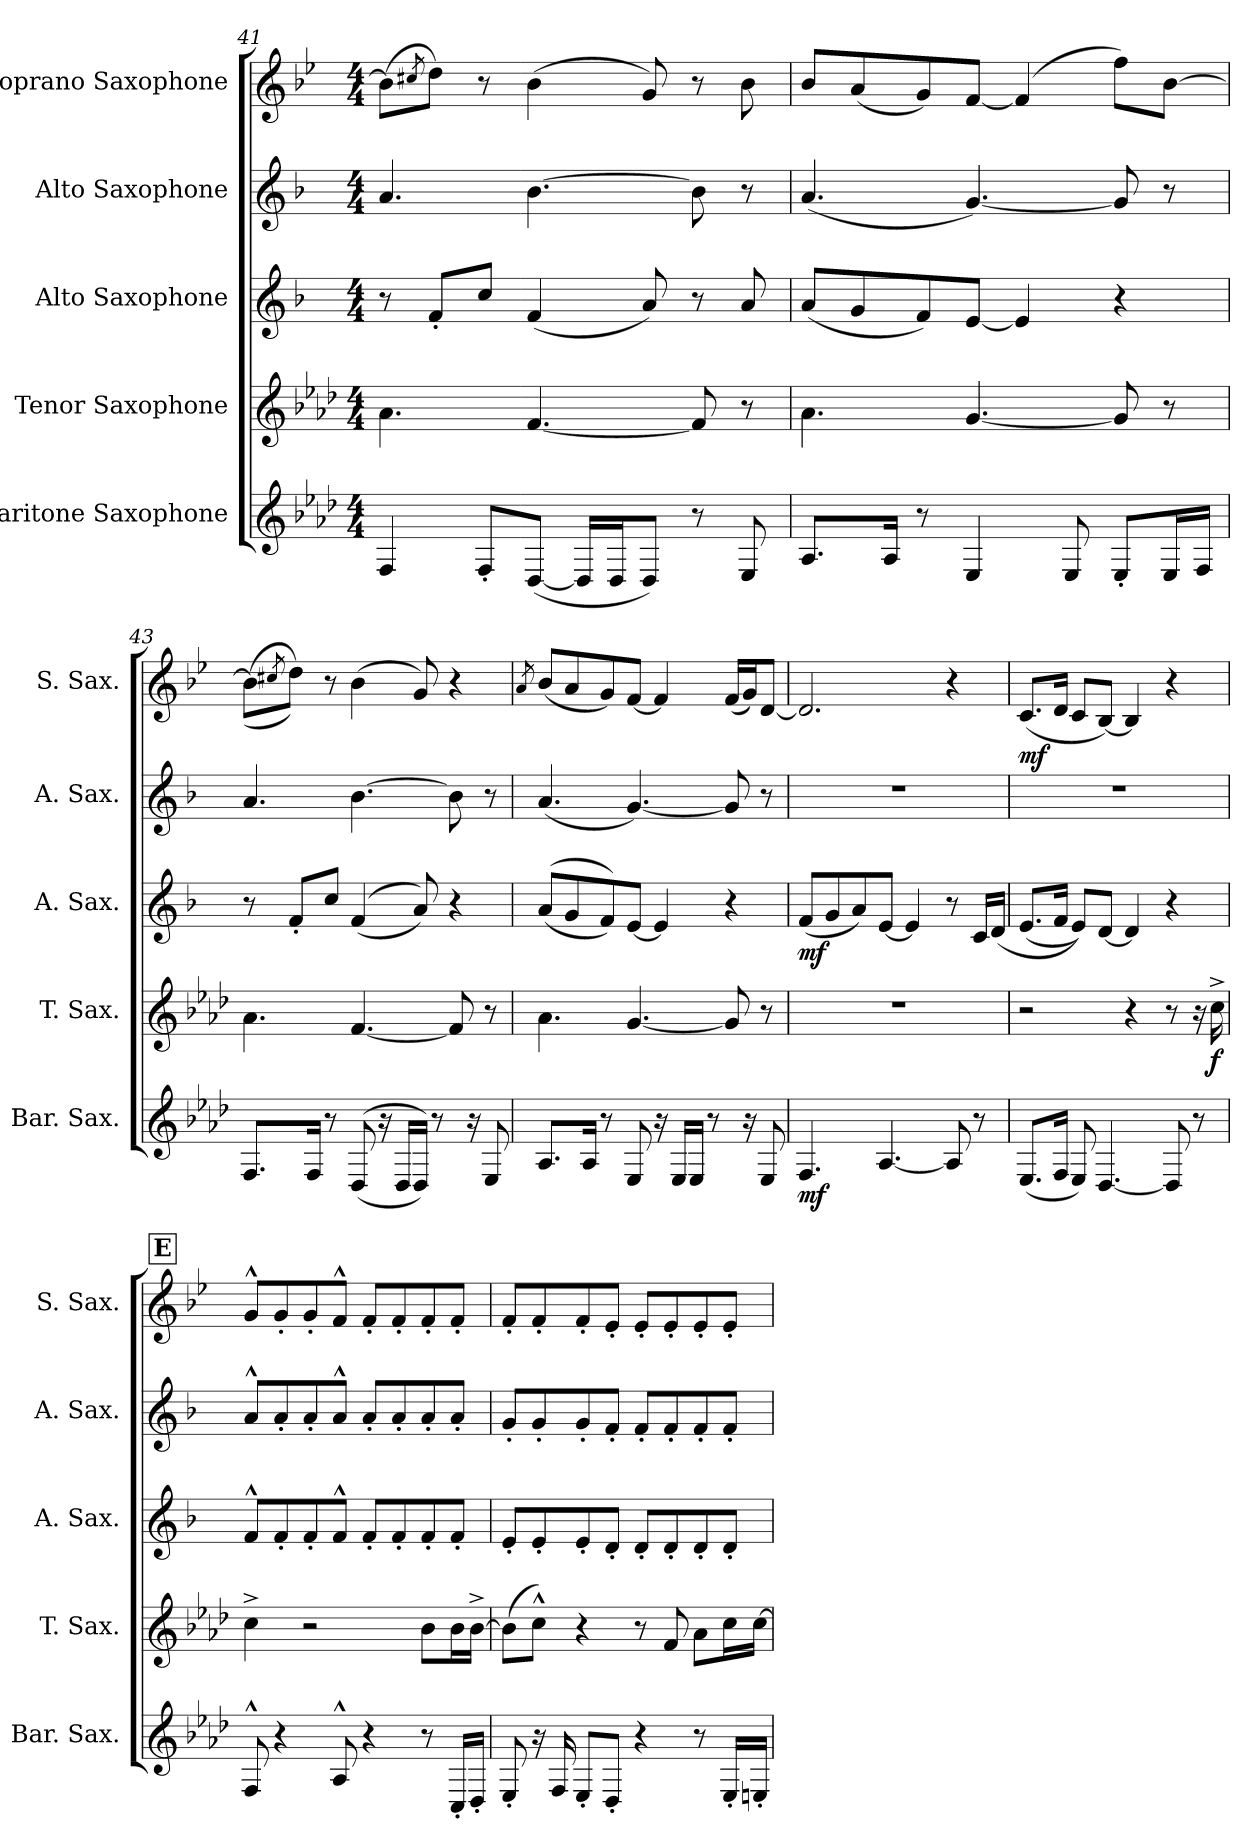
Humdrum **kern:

**kern	**dynam	**kern	**dynam	**kern	**dynam	**kern	**kern	**dynam
*part5	*part5	*part4	*part4	*part3	*part3	*part2	*part1	*part1
*staff5	*staff5	*staff4	*staff4	*staff3	*staff3	*staff2	*staff1	*staff1
*I"Baritone Saxophone	*	*I"Tenor Saxophone	*	*I"Alto Saxophone	*	*I"Alto Saxophone	*I"Soprano Saxophone	*
*I'Bar. Sax.	*	*I'T. Sax.	*	*I'A. Sax.	*	*I'A. Sax.	*I'S. Sax.	*
*clefG2	*	*clefG2	*	*clefG2	*	*clefG2	*clefG2	*
*ITrd12c21	*	*ITrd8c14	*	*ITrd5c9	*	*ITrd5c9	*ITrd1c2	*
*k[b-e-a-d-]	*	*k[b-e-a-d-]	*	*k[b-e-a-d-]	*	*k[b-e-a-d-]	*k[b-e-a-d-]	*
*M4/4	*	*M4/4	*	*M4/4	*	*M4/4	*M4/4	*
=41	=41	=41	=41	=41	=41	=41	=41	=41
4FF/	.	4.A-\	.	8r	.	4.c/	(8a-\L]	.
.	.	.	.	.	.	.	8qbn/	.
.	.	.	.	8A-'/L	.	.	8cc\J)	.
8FF'/L	.	.	.	8e-/J	.	.	8r	.
([8DD-/J	.	[4.F/	.	(4A-/	.	[4.d-\	(4a-\	.
16DD-/LL]	.	.	.	.	.	.	.	.
16DD-/J	.	.	.	.	.	.	.	.
8DD-/J)	.	.	.	8c/)	.	.	8f/)	.
8r	.	8F/]	.	8r	.	8d-\]	8r	.
8EE-/	.	8r	.	8c/	.	8r	8a-\	.
!!LO:PB:g=z
=42	=42	=42	=42	=42	=42	=42	=42	=42
8.AA-/L	.	4.A-\	.	(8c/L	.	(4.c/	8a-/L	.
.	.	.	.	8B-/	.	.	(8g/	.
16AA-/Jk	.	.	.	.	.	.	.	.
8r	.	.	.	8A-/)	.	.	8f/)	.
4EE-/	.	[4.G/	.	[8G/J	.	[4.B-/)	[8e-/J	.
.	.	.	.	4G/]	.	.	(4e-/]	.
8EE-/	.	.	.	.	.	.	.	.
8EE-'/L	.	8G/]	.	4r	.	8B-/]	8ee-\L)	.
16EE-/L	.	8r	.	.	.	8r	[8a-\J	.
16FF/JJ	.	.	.	.	.	.	.	.
=43	=43	=43	=43	=43	=43	=43	=43	=43
8.FF/L	.	4.A-\	.	8r	.	4.c/	((8a-\L]	.
.	.	.	.	.	.	.	8qbn/	.
.	.	.	.	8A-'/L	.	.	8cc\J))	.
16FF/Jk	.	.	.	.	.	.	.	.
8r	.	.	.	8e-/J	.	.	8r	.
((8DD-/	.	[4.F/	.	((4A-/	.	[4.d-\	(4a-\	.
16r	.	.	.	.	.	.	.	.
16DD-/LL	.	.	.	.	.	.	.	.
16DD-/JJ))	.	.	.	8c/))	.	.	8f/)	.
8r	.	.	.	.	.	.	.	.
.	.	8F/]	.	4r	.	8d-\]	4r	.
16r	.	.	.	.	.	.	.	.
8EE-/	.	8r	.	.	.	8r	.	.
=44	=44	=44	=44	=44	=44	=44	=44	=44
.	.	.	.	.	.	.	8qg/	.
8.AA-/L	.	4.A-\	.	((8c/L	.	(4.c/	(8a-/L	.
.	.	.	.	8B-/	.	.	8g/	.
16AA-/Jk	.	.	.	.	.	.	.	.
8r	.	.	.	8A-/))	.	.	8f/)	.
8EE-/	.	[4.G/	.	[8G/J	.	[4.B-/)	[8e-/J	.
16r	.	.	.	4G/]	.	.	4e-/]	.
16EE-/LL	.	.	.	.	.	.	.	.
16EE-/JJ	.	.	.	.	.	.	.	.
8r	.	.	.	.	.	.	.	.
.	.	8G/]	.	4r	.	8B-/]	(16e-/LL	.
16r	.	.	.	.	.	.	16f/J)	.
8EE-/	.	8r	.	.	.	8r	[8c/J	.
!!LO:LB:g=z
=45	=45	=45	=45	=45	=45	=45	=45	=45
!	!LO:DY:b	!	!	!	!LO:DY:b	!	!	!
4.FF/	mf	1r	.	(8A-/L	mf	1r	2.c/]	.
.	.	.	.	8B-/	.	.	.	.
.	.	.	.	8c/)	.	.	.	.
[4.AA-/	.	.	.	[8G/J	.	.	.	.
.	.	.	.	4G/]	.	.	.	.
8AA-/]	.	.	.	8r	.	.	4r	.
8r	.	.	.	16E-/LL	.	.	.	.
.	.	.	.	(16F/JJ	.	.	.	.
=46	=46	=46	=46	=46	=46	=46	=46	=46
!	!	!	!	!	!	!	!	!LO:DY:b
(8.EE-/L	.	2r	.	(8.G/L	.	1r	(8.B-/L	mf
16FF/Jk	.	.	.	16A-/Jk	.	.	16c/Jk	.
8EE-/)	.	.	.	8G/L))	.	.	8B-/L	.
[4.DD-/	.	.	.	[8F/J	.	.	[8A-/J)	.
.	.	4r	.	4F/]	.	.	4A-/]	.
8DD-/]	.	8r	.	4r	.	.	4r	.
8r	.	16r	.	.	.	.	.	.
!	!	!	!LO:DY:b	!	!	!	!	!
.	.	16c^\	f	.	.	.	.	.
!!LO:REH:place=s1:a:B:fs=14:t=E
=47	=47	=47	=47	=47	=47	=47	=47	=47
8FF^^/	.	4c^\	.	8A-^^/L	.	8c^^/L	8f^^/L	.
4r	.	.	.	8A-'/	.	8c'/	8f'/	.
.	.	2r	.	8A-'/	.	8c'/	8f'/	.
8AA-^^/	.	.	.	8A-^^/J	.	8c^^/J	8e-^^/J	.
4r	.	.	.	8A-'/L	.	8c'/L	8e-'/L	.
.	.	.	.	8A-'/	.	8c'/	8e-'/	.
8r	.	8B-\L	.	8A-'/	.	8c'/	8e-'/	.
16CC'/LL	.	16B-\L	.	8A-'/J	.	8c'/J	8e-'/J	.
16DD-'/JJ	.	[16B-^\JJ	.	.	.	.	.	.
!!LO:PB:g=z
=48	=48	=48	=48	=48	=48	=48	=48	=48
8EE-'/	.	(8B-\L]	.	8G'/L	.	8B-'/L	8e-'/L	.
16r	.	8c^^\J)	.	8G'/	.	8B-'/	8e-'/	.
16FF/	.	.	.	.	.	.	.	.
8EE-'/L	.	4r	.	8G'/	.	8B-'/	8e-'/	.
8DD-'/J	.	.	.	8F'/J	.	8A-'/J	8d-'/J	.
4r	.	8r	.	8F'/L	.	8A-'/L	8d-'/L	.
.	.	8F/	.	8F'/	.	8A-'/	8d-'/	.
8r	.	8A-\L	.	8F'/	.	8A-'/	8d-'/	.
16EE-'/LL	.	16c\L	.	8F'/J	.	8A-'/J	8d-'/J	.
16EEn'/JJ	.	[16c\JJ	.	.	.	.	.	.
=	=	=	=	=	=	=	=	=
*-	*-	*-	*-	*-	*-	*-	*-	*-
